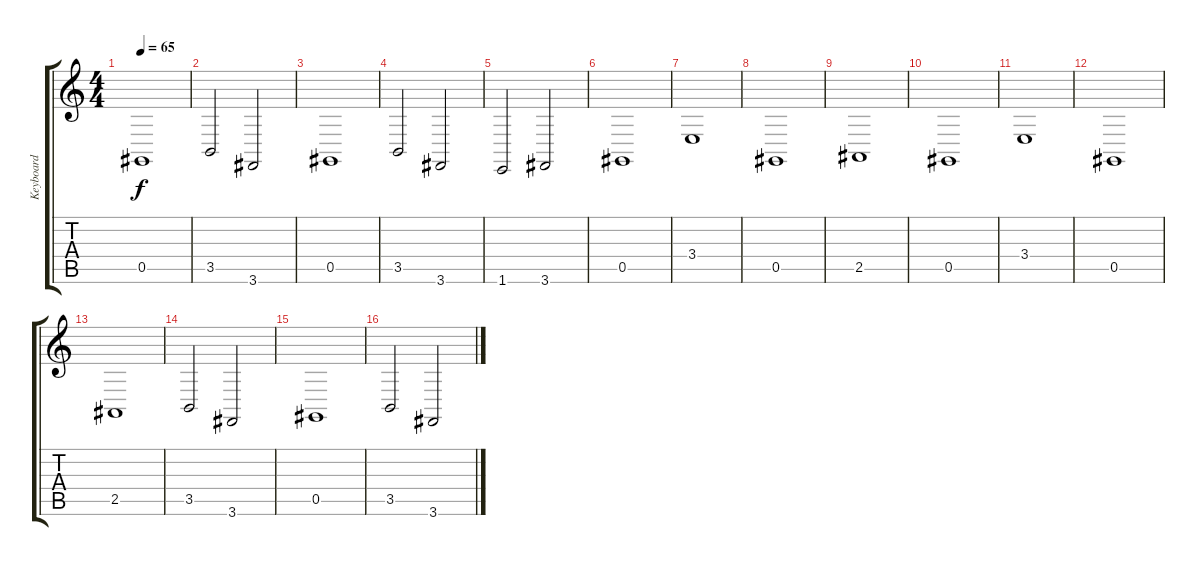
\track ("Keyboard" "Keyboard") {instrument synthstrings1}
\staff {score tabs}
\tuning (Eb4 Bb3 Gb3 Db3 Ab2 Eb2) {hide}
\ts (4 4)
\tempo 65
\clef g2
\ks c
0.5.1{dy f} |
3.5.2 3.6.2 |
0.5.1 |
3.5.2 3.6.2 |
1.6.2 3.6.2 |
0.5.1 |
3.4.1 |
0.5.1 |
2.5.1 |
0.5.1 |
3.4.1 |
0.5.1 |
2.5.1 |
3.5.2 3.6.2 |
0.5.1 |
3.5.2 3.6.2
